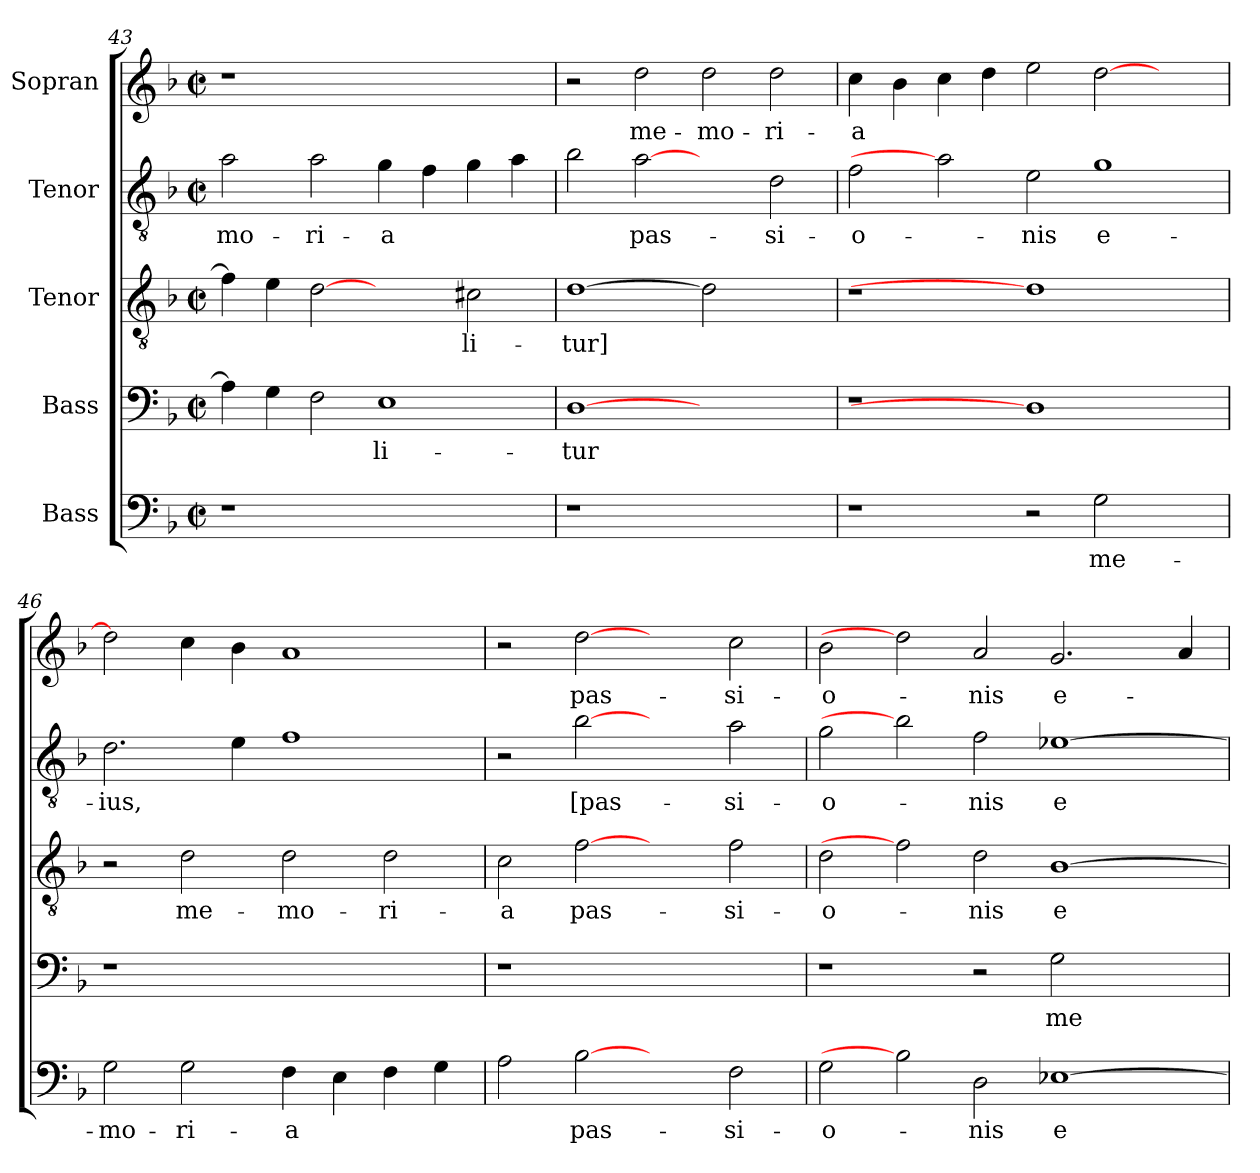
**kern	**text	**kern	**text	**kern	**text	**kern	**text	**kern	**text
*part5	*part5	*part4	*part4	*part3	*part3	*part2	*part2	*part1	*part1
*staff5	*staff5	*staff4	*staff4	*staff3	*staff3	*staff2	*staff2	*staff1	*staff1
*I"Bass	*	*I"Bass	*	*I"Tenor	*	*I"Tenor	*	*I"Sopran	*
!!LO:LB:g=z
*clefF4	*	*clefF4	*	*clefGv2	*	*clefGv2	*	*clefG2	*
*	*	*	*	*ITrd7c12	*	*ITrd7c12	*	*	*
*k[b-]	*	*k[b-]	*	*k[b-]	*	*k[b-]	*	*k[b-]	*
*F:	*	*F:	*	*F:	*	*F:	*	*F:	*
*M2/2	*	*M2/2	*	*M2/2	*	*M2/2	*	*M2/2	*
*met(c|)	*	*met(c|)	*	*met(c|)	*	*met(c|)	*	*met(c|)	*
=43	=43	=43	=43	=43	=43	=43	=43	=43	=43
!LO:N:vis=1	!	!	!	!	!	!	!	!	!
!	!	!	!	!	!	!	!LO:LY:b:color=#000000	!LO:N:vis=1	!
1r	.	4Ai\]	.	4Fi\]	.	2Ai\	-mo-	1r	.
.	.	4Gi\	.	4Ei\	.	.	.	.	.
!	!	!	!	!	!	!	!LO:LY:b:color=#000000	!	!
.	.	2Fi\	.	[2Di	.	2Ai\	-ri-	.	.
!	!	!	!LO:LY:b:color=#000000	!	!	!	!	!	!
!	!	!	!	!	!	!	!LO:LY:b:color=#000000	!	!
1ryy	.	1Ei	-li-	2ryy	.	4Gi\	-a	1ryy	.
.	.	.	.	.	.	4Fi\	.	.	.
!	!	!	!	!	!LO:LY:b:color=#000000	!	!	!	!
.	.	.	.	2C#Xi\	-li-	4Gi\	.	.	.
.	.	.	.	.	.	4Ai\	.	.	.
=44	=44	=44	=44	=44	=44	=44	=44	=44	=44
!LO:N:vis=1	!	!	!	!	!	!	!	!	!
!	!	!	!LO:LY:b:color=#000000	!	!	!	!	!	!
!	!	!	!	!	!LO:LY:b:color=#000000	!	!	!	!
1r	.	[1Di	-tur	[1Di	-tur]	2B-i\	.	2r	.
!	!	!	!	!	!	!	!LO:LY:b:color=#000000	!	!
!	!	!	!	!	!	!	!	!	!LO:LY:b:color=#000000
.	.	.	.	.	.	[2Ai	pas-	2ddi\	me-
!	!	!	!	!	!	!	!	!	!LO:LY:b:color=#000000
1ryy	.	1ryy	.	2Di]	.	2ryy	.	2ddi\	-mo-
!	!	!	!	!	!	!	!LO:LY:b:color=#000000	!	!
!	!	!	!	!	!	!	!	!	!LO:LY:b:color=#000000
.	.	.	.	2ryy	.	2Di\	-si-	2ddi\	-ri-
=45	=45	=45	=45	=45	=45	=45	=45	=45	=45
!	!	!LO:N:vis=1	!	!LO:N:vis=1	!	!	!	!	!
!	!	!	!	!	!	!	!LO:LY:b:color=#000000	!	!
!	!	!	!	!	!	!	!	!	!LO:LY:b:color=#000000
1r	.	1r	.	1r	.	2Fi\	-o-	4cci\	-a
.	.	.	.	.	.	.	.	4b-i\	.
.	.	.	.	.	.	2Ai]	.	4cci\	.
.	.	.	.	.	.	.	.	4ddi\	.
!	!	!	!	!	!	!	!LO:LY:b:color=#000000	!	!
2r	.	1Di]	.	1Di]	.	2Ei\	-nis	2eei\	.
!	!LO:LY:b:color=#000000	!	!	!	!	!	!	!	!
!	!	!	!	!	!	!	!LO:LY:b:color=#000000	!	!
2Gi\	me-	.	.	.	.	1Gi	e-	[>2ddi\	.
2ryy	.	2ryy	.	2ryy	.	.	.	2ryy	.
=46	=46	=46	=46	=46	=46	=46	=46	=46	=46
!	!LO:LY:b:color=#000000	!LO:N:vis=1	!	!	!	!	!	!	!
!	!	!	!	!	!	!	!LO:LY:b:color=#000000	!	!
2Gi\	-mo-	1r	.	2r	.	2.Di\	-ius,	2ddi\]	.
!	!LO:LY:b:color=#000000	!	!	!	!	!	!	!	!
!	!	!	!	!	!LO:LY:b:color=#000000	!	!	!	!
2Gi\	-ri-	.	.	2Di\	me-	.	.	4cci\	.
.	.	.	.	.	.	4Ei\	.	4b-i\	.
!	!LO:LY:b:color=#000000	!	!	!	!	!	!	!	!
!	!	!	!	!	!LO:LY:b:color=#000000	!	!	!	!
4Fi\	-a	1ryy	.	2Di\	-mo-	1Fi	.	1ai	.
4Ei\	.	.	.	.	.	.	.	.	.
!	!	!	!	!	!LO:LY:b:color=#000000	!	!	!	!
4Fi\	.	.	.	2Di\	-ri-	.	.	.	.
4Gi\	.	.	.	.	.	.	.	.	.
=47	=47	=47	=47	=47	=47	=47	=47	=47	=47
!	!	!LO:N:vis=1	!	!	!	!	!	!	!
!	!	!	!	!	!LO:LY:b:color=#000000	!	!	!	!
2Ai\	.	1r	.	2Ci\	-a	2r	.	2r	.
!	!LO:LY:b:color=#000000	!	!	!	!	!	!	!	!
!	!	!	!	!	!LO:LY:b:color=#000000	!	!	!	!
!	!	!	!	!	!	!	!LO:LY:b:color=#000000	!	!
!	!	!	!	!	!	!	!	!	!LO:LY:b:color=#000000
[2B-i	pas-	.	.	[2Fi	pas-	[2B-i	[pas-	[2ddi	pas-
2ryy	.	1ryy	.	2ryy	.	2ryy	.	2ryy	.
!	!LO:LY:b:color=#000000	!	!	!	!	!	!	!	!
!	!	!	!	!	!LO:LY:b:color=#000000	!	!	!	!
!	!	!	!	!	!	!	!LO:LY:b:color=#000000	!	!
!	!	!	!	!	!	!	!	!	!LO:LY:b:color=#000000
2Fi\	-si-	.	.	2Fi\	-si-	2Ai\	-si-	2cci\	-si-
=48	=48	=48	=48	=48	=48	=48	=48	=48	=48
!	!LO:LY:b:color=#000000	!	!	!	!	!	!	!	!
!	!	!	!	!	!LO:LY:b:color=#000000	!	!	!	!
!	!	!	!	!	!	!	!LO:LY:b:color=#000000	!	!
!	!	!	!	!	!	!	!	!	!LO:LY:b:color=#000000
2Gi\	-o-	1r	.	2Di\	-o-	2Gi\	-o-	2b-i\	-o-
2B-i]	.	.	.	2Fi]	.	2B-i]	.	2ddi]	.
!	!LO:LY:b:color=#000000	!	!	!	!	!	!	!	!
!	!	!	!	!	!LO:LY:b:color=#000000	!	!	!	!
!	!	!	!	!	!	!	!LO:LY:b:color=#000000	!	!
!	!	!	!	!	!	!	!	!	!LO:LY:b:color=#000000
2Di\	-nis	2r	.	2Di\	-nis	2Fi\	-nis	2ai/	-nis
!	!LO:LY:b:color=#000000	!	!	!	!	!	!	!	!
!	!	!	!LO:LY:b:color=#000000	!	!	!	!	!	!
!	!	!	!	!	!LO:LY:b:color=#000000	!	!	!	!
!	!	!	!	!	!	!	!LO:LY:b:color=#000000	!	!
!	!	!	!	!	!	!	!	!	!LO:LY:b:color=#000000
[>1E-Xi	e-	2Gi\	me-	[>1BB-i	e-	[>1E-Xi	e-	2.gi/	e-
.	.	2ryy	.	.	.	.	.	.	.
.	.	.	.	.	.	.	.	4ai/	.
=	=	=	=	=	=	=	=	=	=
*-	*-	*-	*-	*-	*-	*-	*-	*-	*-
